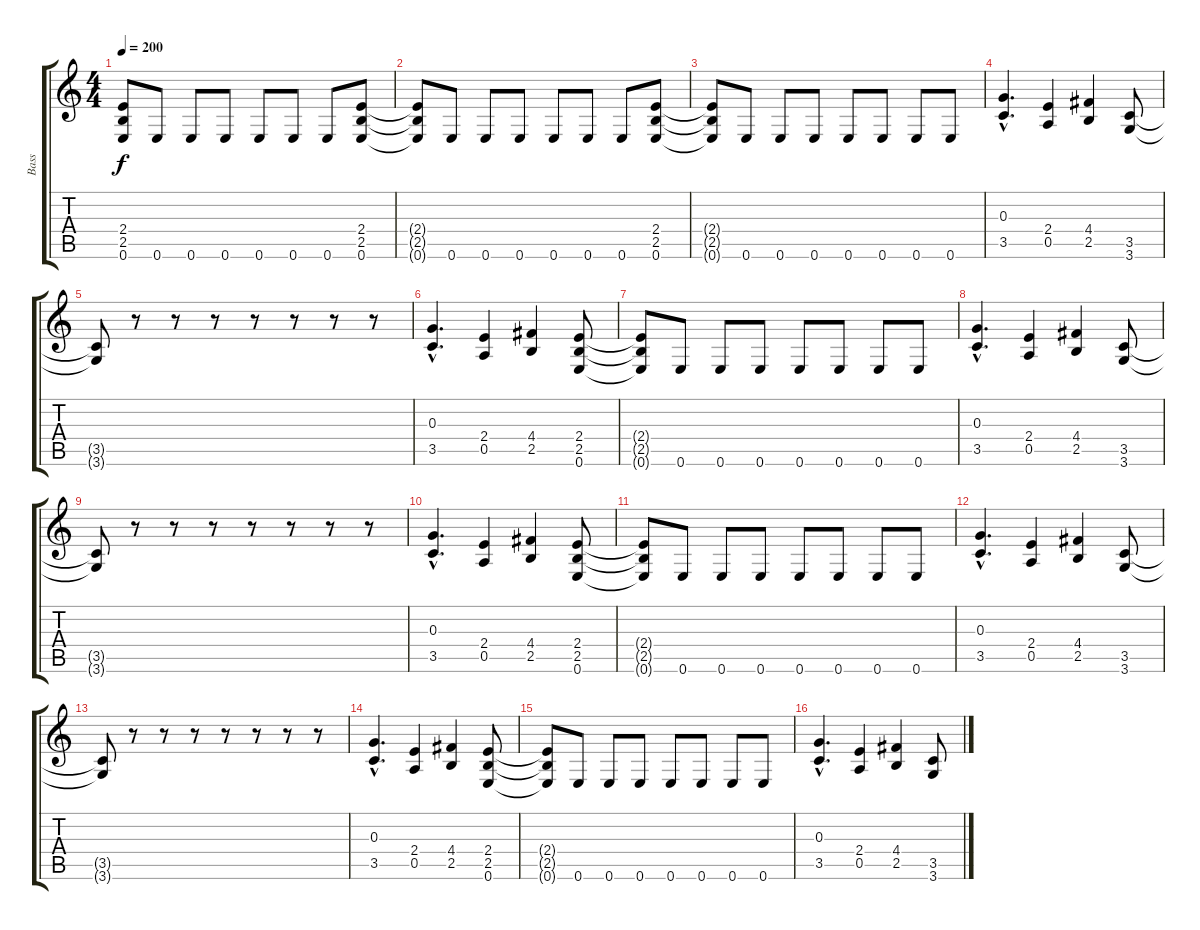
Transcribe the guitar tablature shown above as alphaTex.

\track ("Bass" "Bass") {instrument electricbassfinger}
\staff {score tabs}
\tuning (E4 B3 G3 D3 A2 E2) {hide}
\ts (4 4)
\tempo 200
\clef g2
\ks c
(2.4{t} 2.5{t} 0.6{t}).8{dy f} 0.6.8 0.6.8 0.6.8 0.6.8 0.6.8 0.6.8 (2.4 2.5 0.6).8 |
(2.4{t} 2.5{t} 0.6{t}).8 0.6.8 0.6.8 0.6.8 0.6.8 0.6.8 0.6.8 (2.4 2.5 0.6).8 |
(2.4{t} 2.5{t} 0.6{t}).8 0.6.8 0.6.8 0.6.8 0.6.8 0.6.8 0.6.8 0.6.8 |
(0.3{hac} 3.5{hac}).4{d} (2.4 0.5).4 (4.4 2.5).4 (3.5 3.6).8 |
(3.5{t} 3.6{t}).8 r.8 r.8 r.8 r.8 r.8 r.8 r.8 |
(0.3{hac} 3.5{hac}).4{d} (2.4 0.5).4 (4.4 2.5).4 (2.4 2.5 0.6).8 |
(2.4{t} 2.5{t} 0.6{t}).8 0.6.8 0.6.8 0.6.8 0.6.8 0.6.8 0.6.8 0.6.8 |
(0.3{hac} 3.5{hac}).4{d} (2.4 0.5).4 (4.4 2.5).4 (3.5 3.6).8 |
(3.5{t} 3.6{t}).8 r.8 r.8 r.8 r.8 r.8 r.8 r.8 |
(0.3{hac} 3.5{hac}).4{d} (2.4 0.5).4 (4.4 2.5).4 (2.4 2.5 0.6).8 |
(2.4{t} 2.5{t} 0.6{t}).8 0.6.8 0.6.8 0.6.8 0.6.8 0.6.8 0.6.8 0.6.8 |
(0.3{hac} 3.5{hac}).4{d} (2.4 0.5).4 (4.4 2.5).4 (3.5 3.6).8 |
(3.5{t} 3.6{t}).8 r.8 r.8 r.8 r.8 r.8 r.8 r.8 |
(0.3{hac} 3.5{hac}).4{d} (2.4 0.5).4 (4.4 2.5).4 (2.4 2.5 0.6).8 |
(2.4{t} 2.5{t} 0.6{t}).8 0.6.8 0.6.8 0.6.8 0.6.8 0.6.8 0.6.8 0.6.8 |
(0.3{hac} 3.5{hac}).4{d} (2.4 0.5).4 (4.4 2.5).4 (3.5 3.6).8
